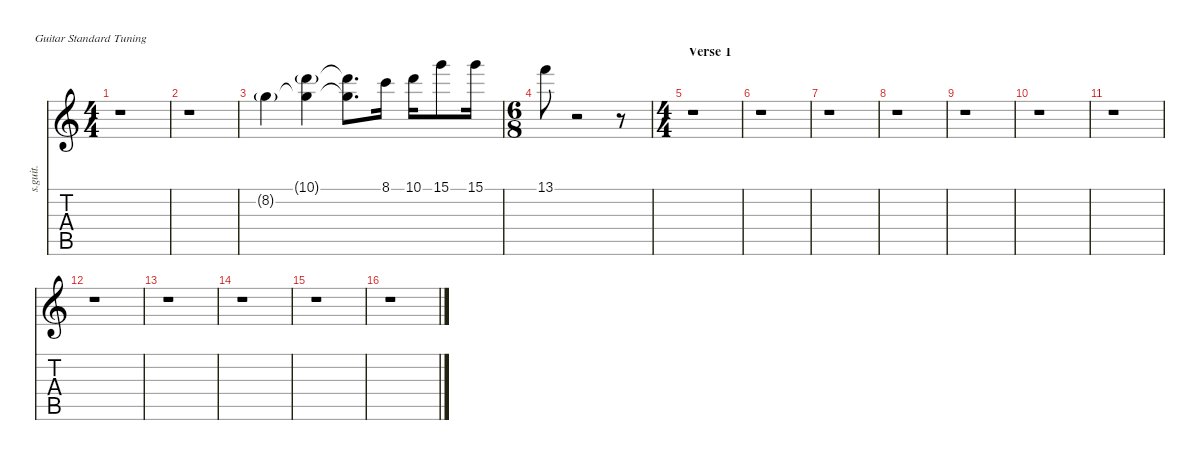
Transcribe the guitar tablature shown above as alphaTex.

\defaultSystemsLayout 4
\hideDynamics
\bracketExtendMode nobrackets
\track ("Choir" "s.guit.") {instrument voiceoohs}
\staff {score tabs}
\tuning (E4 B3 G3 D3 A2 E2)
\displaytranspose 12
\ts (4 4)
\beaming (8 2 2 2 2)
\tempo (70 hide)
\clef g2
\ks c
r.1{dy f instrument voiceoohs} |
r.1 |
8.2{g}.4{lyrics (0 "") lyrics (1 "") lyrics (2 "") lyrics (3 "") lyrics (4 "")} (10.1{g} 8.2{t}).4{lyrics (0 "") lyrics (1 "") lyrics (2 "") lyrics (3 "") lyrics (4 "")} (10.1{t} 8.2{t}).8{d lyrics (0 "") lyrics (1 "") lyrics (2 "") lyrics (3 "") lyrics (4 "")} 8.1.16{lyrics (0 "") lyrics (1 "") lyrics (2 "") lyrics (3 "") lyrics (4 "")} 10.1.16{lyrics (0 "") lyrics (1 "") lyrics (2 "") lyrics (3 "") lyrics (4 "")} 15.1.8{lyrics (0 "") lyrics (1 "") lyrics (2 "") lyrics (3 "") lyrics (4 "")} 15.1.16{lyrics (0 "") lyrics (1 "") lyrics (2 "") lyrics (3 "") lyrics (4 "")} |
\ts (6 8)
\beaming (8 2 2 2 2)
13.1.8{lyrics (0 "") lyrics (1 "") lyrics (2 "") lyrics (3 "") lyrics (4 "")} r.2 r.8 |
\ts (4 4)
\beaming (8 2 2 2 2)
\section ("" "Verse 1")
\tempo (140 hide)
r.1 |
r.1 |
r.1 |
r.1 |
r.1 |
r.1 |
r.1 |
r.1 |
r.1 |
r.1 |
r.1 |
r.1
